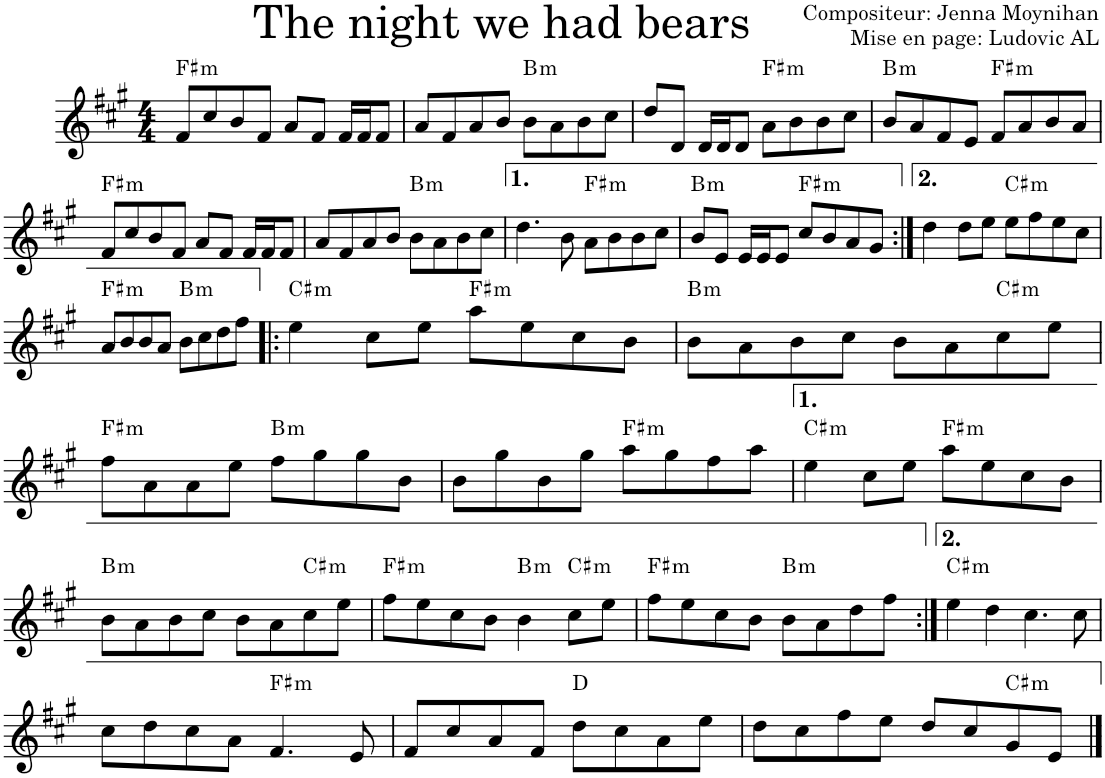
**kern	**harte
*part1	*part1
*staff1	*
*I"Violon	*
*I'Vln.	*
*clefG2	*
*k[f#c#g#]	*
*M4/4	*
=1	=1
!	!LO:H:kt=m
8f#/L	F#:min
8cc#/	.
8b/	.
8f#/J	.
8a/L	.
8f#/J	.
16f#/LL	.
16f#/J	.
8f#/J	.
=2	=2
8a/L	.
8f#/	.
8a/	.
8b/J	.
!	!LO:H:kt=m
8b\L	B:min
8a\	.
8b\	.
8cc#\J	.
=3	=3
8dd/L	.
8d/J	.
16d/LL	.
16d/J	.
8d/J	.
!	!LO:H:kt=m
8a\L	F#:min
8b\	.
8b\	.
8cc#\J	.
=4	=4
!	!LO:H:kt=m
8b/L	B:min
8a/	.
8f#/	.
8e/J	.
!	!LO:H:kt=m
8f#/L	F#:min
8a/	.
8b/	.
8a/J	.
!!LO:LB:g=z
=5	=5
!	!LO:H:kt=m
8f#/L	F#:min
8cc#/	.
8b/	.
8f#/J	.
8a/L	.
8f#/J	.
16f#/LL	.
16f#/J	.
8f#/J	.
=6	=6
8a/L	.
8f#/	.
8a/	.
8b/J	.
!	!LO:H:kt=m
8b\L	B:min
8a\	.
8b\	.
8cc#\J	.
=7	=7
4.dd\	.
8b\	.
!	!LO:H:kt=m
8a\L	F#:min
8b\	.
8b\	.
8cc#\J	.
=8	=8
!	!LO:H:kt=m
8b/L	B:min
8e/J	.
16e/LL	.
16e/J	.
8e/J	.
!	!LO:H:kt=m
8cc#/L	F#:min
8b/	.
8a/	.
8g#/J	.
=9:|!	=9:|!
4dd\	.
8dd\L	.
8ee\J	.
!	!LO:H:kt=m
8ee\L	C#:min
8ff#\	.
8ee\	.
8cc#\J	.
!!LO:LB:g=z
=10	=10
!	!LO:H:kt=m
8a/L	F#:min
8b/	.
8b/	.
8a/J	.
!	!LO:H:kt=m
8b\L	B:min
8cc#\	.
8dd\	.
8ff#\J	.
=11!|:	=11!|:
!	!LO:H:kt=m
4ee\	C#:min
8cc#\L	.
8ee\J	.
!	!LO:H:kt=m
8aa\L	F#:min
8ee\	.
8cc#\	.
8b\J	.
=12	=12
!	!LO:H:kt=m
8b\L	B:min
8a\	.
8b\	.
8cc#\J	.
8b\L	.
8a\	.
!	!LO:H:kt=m
8cc#\	C#:min
8ee\J	.
!!LO:LB:g=z
=13	=13
!	!LO:H:kt=m
8ff#\L	F#:min
8a\	.
8a\	.
8ee\J	.
!	!LO:H:kt=m
8ff#\L	B:min
8gg#\	.
8gg#\	.
8b\J	.
=14	=14
8b\L	.
8gg#\	.
8b\	.
8gg#\J	.
!	!LO:H:kt=m
8aa\L	F#:min
8gg#\	.
8ff#\	.
8aa\J	.
=15	=15
!	!LO:H:kt=m
4ee\	C#:min
8cc#\L	.
8ee\J	.
!	!LO:H:kt=m
8aa\L	F#:min
8ee\	.
8cc#\	.
8b\J	.
!!LO:LB:g=z
=16	=16
!	!LO:H:kt=m
8b\L	B:min
8a\	.
8b\	.
8cc#\J	.
8b\L	.
8a\	.
!	!LO:H:kt=m
8cc#\	C#:min
8ee\J	.
=17	=17
!	!LO:H:kt=m
8ff#\L	F#:min
8ee\	.
8cc#\	.
8b\J	.
!	!LO:H:kt=m
4b\	B:min
!	!LO:H:kt=m
8cc#\L	C#:min
8ee\J	.
=18	=18
!	!LO:H:kt=m
8ff#\L	F#:min
8ee\	.
8cc#\	.
8b\J	.
!	!LO:H:kt=m
8b\L	B:min
8a\	.
8dd\	.
8ff#\J	.
=19:|!	=19:|!
!	!LO:H:kt=m
4ee\	C#:min
4dd\	.
4.cc#\	.
8cc#\	.
!!LO:LB:g=z
=20	=20
8cc#\L	.
8dd\	.
8cc#\	.
8a\J	.
!	!LO:H:kt=m
4.f#/	F#:min
8e/	.
=21	=21
8f#/L	.
8cc#/	.
8a/	.
8f#/J	.
8dd\L	D:maj
8cc#\	.
8a\	.
8ee\J	.
=22	=22
8dd\L	.
8cc#\	.
8ff#\	.
8ee\J	.
8dd/L	.
8cc#/	.
!	!LO:H:kt=m
8g#/	C#:min
8e/J	.
==	==
*-	*-
